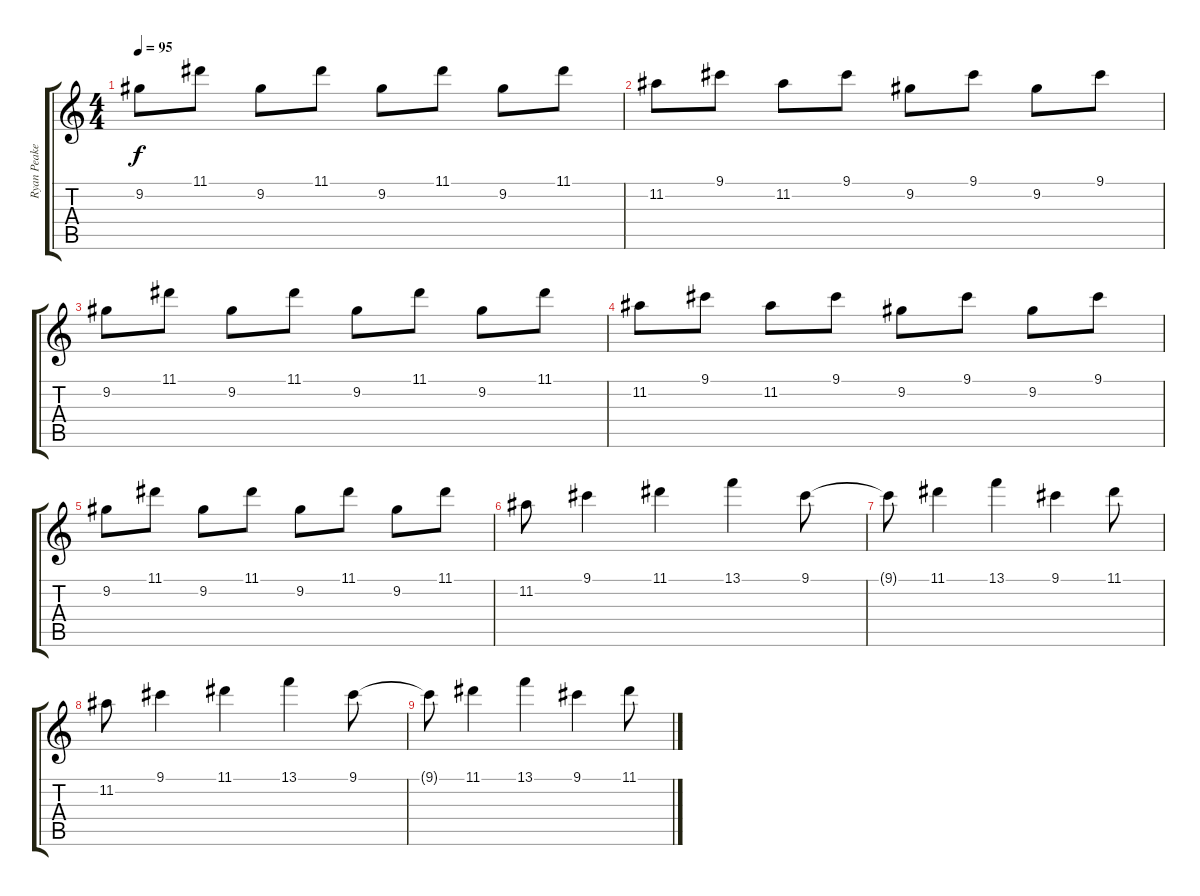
\track ("Ryan Peake" "Ryan Peake") {instrument distortionguitar}
\staff {score tabs}
\tuning (E4 B3 G3 D3 A2 E2) {hide}
\ts (4 4)
\tempo 95
\clef g2
\ks c
9.2.8{dy f} 11.1.8 9.2.8 11.1.8 9.2.8 11.1.8 9.2.8 11.1.8 |
11.2.8 9.1.8 11.2.8 9.1.8 9.2.8 9.1.8 9.2.8 9.1.8 |
9.2.8 11.1.8 9.2.8 11.1.8 9.2.8 11.1.8 9.2.8 11.1.8 |
11.2.8 9.1.8 11.2.8 9.1.8 9.2.8 9.1.8 9.2.8 9.1.8 |
9.2.8 11.1.8 9.2.8 11.1.8 9.2.8 11.1.8 9.2.8 11.1.8 |
11.2.8 9.1.4 11.1.4 13.1.4 9.1.8 |
9.1{t}.8 11.1.4 13.1.4 9.1.4 11.1.8 |
11.2.8 9.1.4 11.1.4 13.1.4 9.1.8 |
9.1{t}.8 11.1.4 13.1.4 9.1.4 11.1.8
